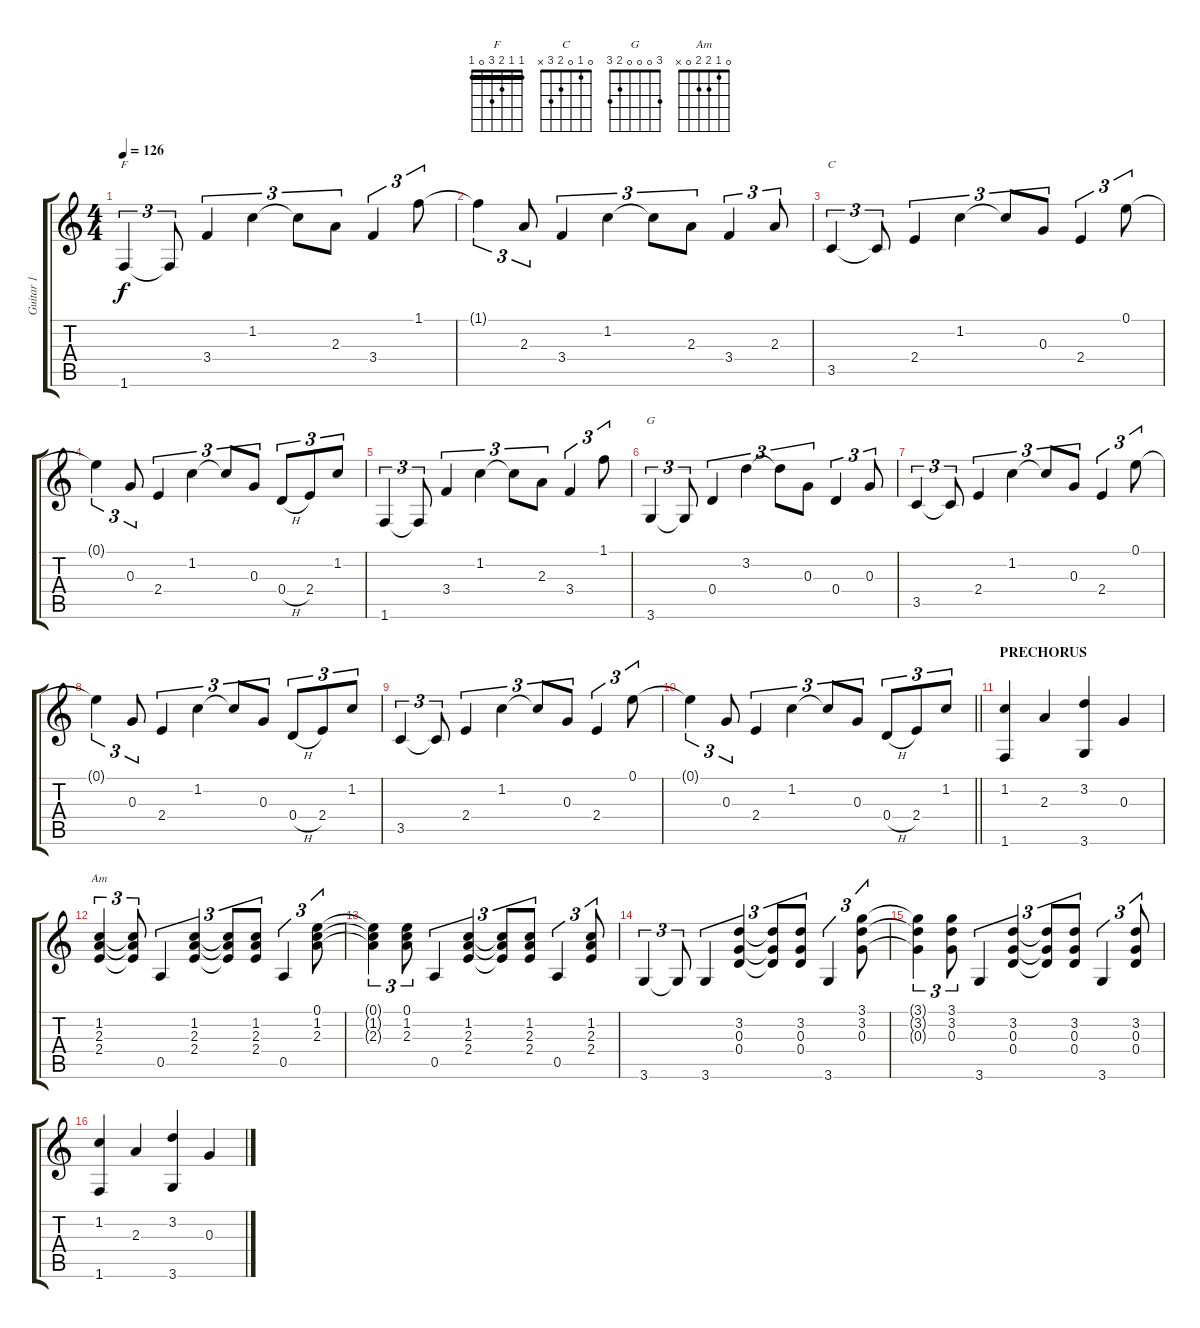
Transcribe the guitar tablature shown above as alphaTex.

\track ("Guitar 1" "Guitar 1") {instrument acousticguitarnylon}
\staff {score tabs}
\tuning (E4 B3 G3 D3 A2 E2) {hide}
\chord ("F" 1 1 2 3 0 1) {barre 1}
\chord ("C" 0 1 0 2 3 x)
\chord ("G" 3 0 0 0 2 3)
\chord ("Am" 0 1 2 2 0 x)
\ts (4 4)
\tempo 126
\clef g2
\ks c
1.6.4{tu (3 2) ch "F" dy f} 1.6{t}.8{tu (3 2)} 3.4.4{tu (3 2)} 1.2.4{tu (3 2)} 1.2{t}.8{tu (3 2)} 2.3.8{tu (3 2)} 3.4.4{tu (3 2)} 1.1.8{tu (3 2)} |
1.1{t}.4{tu (3 2)} 2.3.8{tu (3 2)} 3.4.4{tu (3 2)} 1.2.4{tu (3 2)} 1.2{t}.8{tu (3 2)} 2.3.8{tu (3 2)} 3.4.4{tu (3 2)} 2.3.8{tu (3 2)} |
3.5.4{tu (3 2) ch "C"} 3.5{t}.8{tu (3 2)} 2.4.4{tu (3 2)} 1.2.4{tu (3 2)} 1.2{t}.8{tu (3 2)} 0.3.8{tu (3 2)} 2.4.4{tu (3 2)} 0.1.8{tu (3 2)} |
0.1{t}.4{tu (3 2)} 0.3.8{tu (3 2)} 2.4.4{tu (3 2)} 1.2.4{tu (3 2)} 1.2{t}.8{tu (3 2)} 0.3.8{tu (3 2)} 0.4{h}.8{tu (3 2)} 2.4.8{tu (3 2)} 1.2.8{tu (3 2)} |
1.6.4{tu (3 2)} 1.6{t}.8{tu (3 2)} 3.4.4{tu (3 2)} 1.2.4{tu (3 2)} 1.2{t}.8{tu (3 2)} 2.3.8{tu (3 2)} 3.4.4{tu (3 2)} 1.1.8{tu (3 2)} |
3.6.4{tu (3 2) ch "G"} 3.6{t}.8{tu (3 2)} 0.4.4{tu (3 2)} 3.2.4{tu (3 2)} 3.2{t}.8{tu (3 2)} 0.3.8{tu (3 2)} 0.4.4{tu (3 2)} 0.3.8{tu (3 2)} |
3.5.4{tu (3 2)} 3.5{t}.8{tu (3 2)} 2.4.4{tu (3 2)} 1.2.4{tu (3 2)} 1.2{t}.8{tu (3 2)} 0.3.8{tu (3 2)} 2.4.4{tu (3 2)} 0.1.8{tu (3 2)} |
0.1{t}.4{tu (3 2)} 0.3.8{tu (3 2)} 2.4.4{tu (3 2)} 1.2.4{tu (3 2)} 1.2{t}.8{tu (3 2)} 0.3.8{tu (3 2)} 0.4{h}.8{tu (3 2)} 2.4.8{tu (3 2)} 1.2.8{tu (3 2)} |
3.5.4{tu (3 2)} 3.5{t}.8{tu (3 2)} 2.4.4{tu (3 2)} 1.2.4{tu (3 2)} 1.2{t}.8{tu (3 2)} 0.3.8{tu (3 2)} 2.4.4{tu (3 2)} 0.1.8{tu (3 2)} |
\barLineRight lightlight
0.1{t}.4{tu (3 2)} 0.3.8{tu (3 2)} 2.4.4{tu (3 2)} 1.2.4{tu (3 2)} 1.2{t}.8{tu (3 2)} 0.3.8{tu (3 2)} 0.4{h}.8{tu (3 2)} 2.4.8{tu (3 2)} 1.2.8{tu (3 2)} |
\section ("" "PRECHORUS")
(1.2 1.6).4 2.3.4 (3.2 3.6).4 0.3.4 |
(1.2 2.3 2.4).4{tu (3 2) ch "Am"} (1.2{t} 2.3{t} 2.4{t}).8{tu (3 2)} 0.5.4{tu (3 2)} (1.2 2.3 2.4).4{tu (3 2)} (1.2{t} 2.3{t} 2.4{t}).8{tu (3 2)} (1.2 2.3 2.4).8{tu (3 2)} 0.5.4{tu (3 2)} (0.1 1.2 2.3).8{tu (3 2)} |
(0.1{t} 1.2{t} 2.3{t}).4{tu (3 2)} (0.1 1.2 2.3).8{tu (3 2)} 0.5.4{tu (3 2)} (1.2 2.3 2.4).4{tu (3 2)} (1.2{t} 2.3{t} 2.4{t}).8{tu (3 2)} (1.2 2.3 2.4).8{tu (3 2)} 0.5.4{tu (3 2)} (1.2 2.3 2.4).8{tu (3 2)} |
3.6.4{tu (3 2)} 3.6{t}.8{tu (3 2)} 3.6.4{tu (3 2)} (3.2 0.3 0.4).4{tu (3 2)} (3.2{t} 0.3{t} 0.4{t}).8{tu (3 2)} (3.2 0.3 0.4).8{tu (3 2)} 3.6.4{tu (3 2)} (3.1 3.2 0.3).8{tu (3 2)} |
(3.1{t} 3.2{t} 0.3{t}).4{tu (3 2)} (3.1 3.2 0.3).8{tu (3 2)} 3.6.4{tu (3 2)} (3.2 0.3 0.4).4{tu (3 2)} (3.2{t} 0.3{t} 0.4{t}).8{tu (3 2)} (3.2 0.3 0.4).8{tu (3 2)} 3.6.4{tu (3 2)} (3.2 0.3 0.4).8{tu (3 2)} |
(1.2 1.6).4 2.3.4 (3.2 3.6).4 0.3.4
